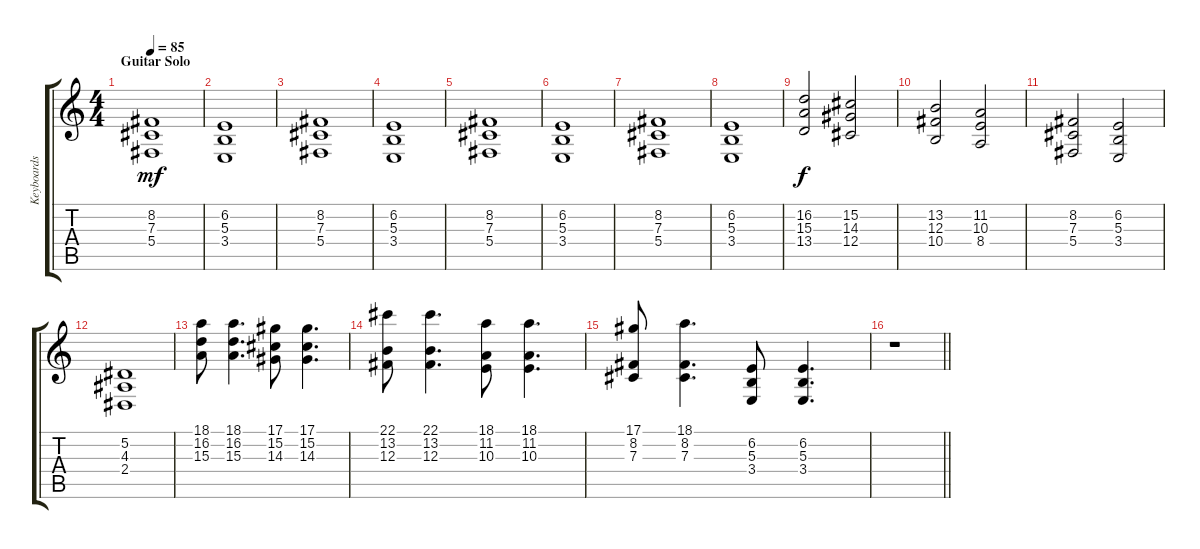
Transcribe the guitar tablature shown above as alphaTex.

\track ("Keyboards" "Keyboards") {instrument stringensemble1}
\staff {score tabs}
\tuning (Eb4 Bb3 Gb3 Db3 Ab2 Eb2) {hide}
\ts (4 4)
\section ("" "Guitar Solo")
\tempo 85
\clef g2
\ks c
(8.2 7.3 5.4).1{dy mf volume 11} |
(6.2 5.3 3.4).1 |
(8.2 7.3 5.4).1 |
(6.2 5.3 3.4).1 |
(8.2 7.3 5.4).1 |
(6.2 5.3 3.4).1 |
(8.2 7.3 5.4).1 |
(6.2 5.3 3.4).1 |
(16.2 15.3 13.4).2{dy f} (15.2 14.3 12.4).2 |
(13.2 12.3 10.4).2 (11.2 10.3 8.4).2 |
(8.2 7.3 5.4).2 (6.2 5.3 3.4).2 |
(5.2 4.3 2.4).1 |
(18.1 16.2 15.3).8 (18.1 16.2 15.3).4{d} (17.1 15.2 14.3).8 (17.1 15.2 14.3).4{d} |
(22.1 13.2 12.3).8 (22.1 13.2 12.3).4{d} (18.1 11.2 10.3).8 (18.1 11.2 10.3).4{d} |
(17.1 8.2 7.3).8 (18.1 8.2 7.3).4{d} (6.2 5.3 3.4).8 (6.2 5.3 3.4).4{d} |
\barLineRight lightlight
r.1
